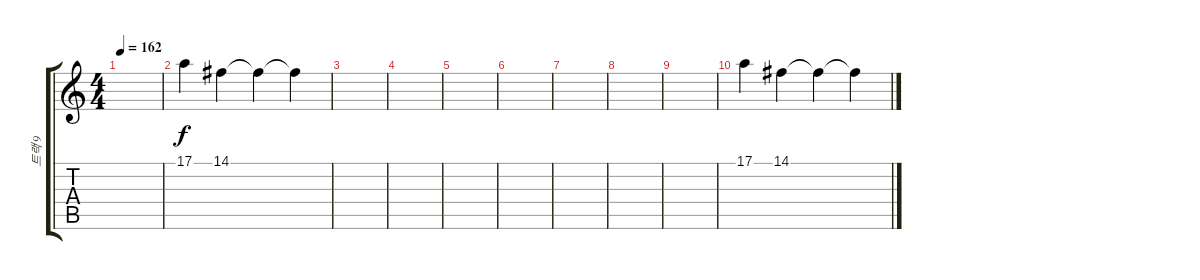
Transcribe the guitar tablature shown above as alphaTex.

\track ("트랙 9" "트랙 9") {instrument sopranosax}
\staff {score tabs}
\tuning (E4 B3 G3 D3 A2 E2) {hide}
\ts (4 4)
\tempo 162
\clef g2
\ks c
|
17.1.4 14.1.4 14.1{t}.4 14.1{t}.4 |
|
|
|
|
|
|
|
17.1.4 14.1.4 14.1{t}.4 14.1{t}.4
